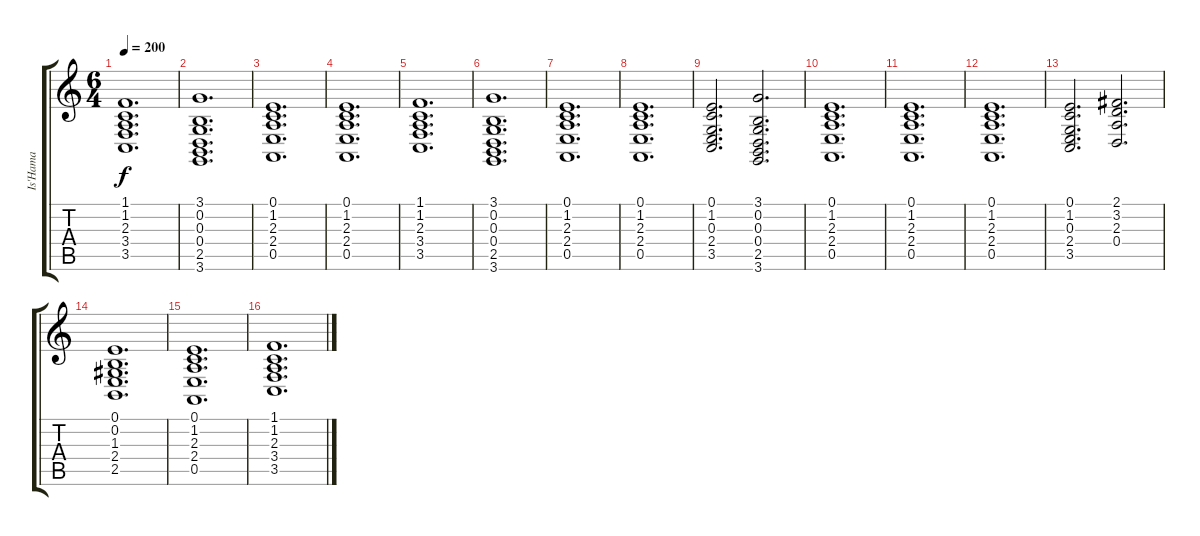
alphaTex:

\track ("Is'Hama" "Is'Hama") {instrument churchorgan}
\staff {score tabs}
\tuning (E4 B3 G3 D3 A2 E2) {hide}
\ts (6 4)
\tempo 200
\clef g2
\ks c
(1.1 1.2 2.3 3.4 3.5).1{d dy f} |
(3.1 0.2 0.3 0.4 2.5 3.6).1{d} |
(0.1 1.2 2.3 2.4 0.5).1{d} |
(0.1 1.2 2.3 2.4 0.5).1{d} |
(1.1 1.2 2.3 3.4 3.5).1{d} |
(3.1 0.2 0.3 0.4 2.5 3.6).1{d} |
(0.1 1.2 2.3 2.4 0.5).1{d} |
(0.1 1.2 2.3 2.4 0.5).1{d} |
(0.1 1.2 0.3 2.4 3.5).2{d} (3.1 0.2 0.3 0.4 2.5 3.6).2{d} |
(0.1 1.2 2.3 2.4 0.5).1{d} |
(0.1 1.2 2.3 2.4 0.5).1{d} |
(0.1 1.2 2.3 2.4 0.5).1{d} |
(0.1 1.2 0.3 2.4 3.5).2{d} (2.1 3.2 2.3 0.4).2{d} |
(0.1 0.2 1.3 2.4 2.5).1{d} |
(0.1 1.2 2.3 2.4 0.5).1{d} |
(1.1 1.2 2.3 3.4 3.5).1{d}
